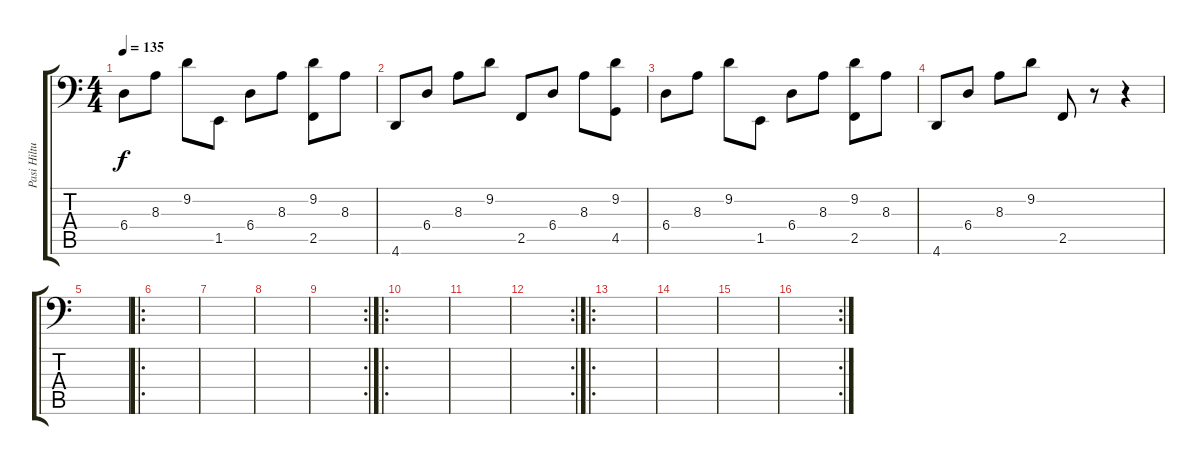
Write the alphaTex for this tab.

\track ("Pasi Hiltula" "Pasi Hiltu") {instrument electricgrandpiano}
\staff {score tabs}
\tuning (Bb3 F3 Db3 Ab2 Eb2 Bb1) {hide}
\ts (4 4)
\tempo 135
\clef f4
\ks c
6.4.8{dy f} 8.3.8 9.2.8 1.5.8 6.4.8 8.3.8 (9.2 2.5).8 8.3.8 |
4.6.8 6.4.8 8.3.8 9.2.8 2.5.8 6.4.8 8.3.8 (9.2 4.5).8 |
6.4.8 8.3.8 9.2.8 1.5.8 6.4.8 8.3.8 (9.2 2.5).8 8.3.8 |
4.6.8 6.4.8 8.3.8 9.2.8 2.5.8 r.8 r.4 |
|
\ro
|
|
|
\rc 2
|
\ro
|
|
\rc 2
|
\ro
|
|
|
\rc 2
